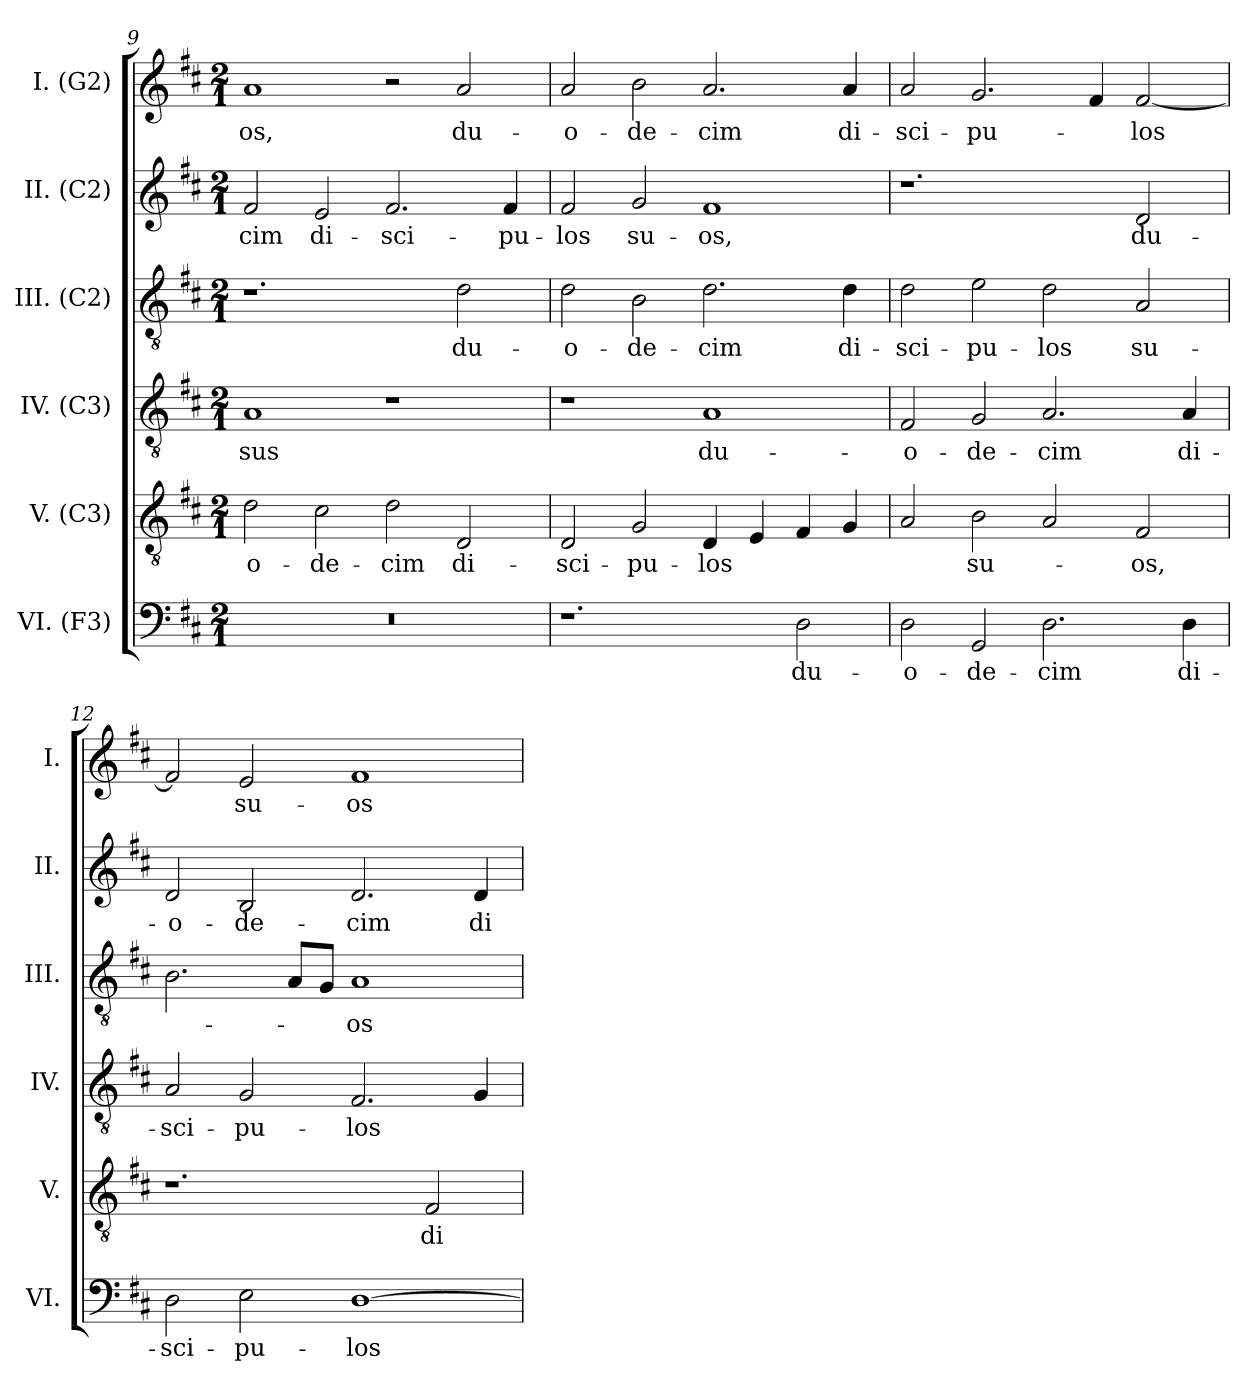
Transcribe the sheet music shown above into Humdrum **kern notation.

**kern	**text	**kern	**text	**kern	**text	**kern	**text	**kern	**text	**kern	**text
*part6	*part6	*part5	*part5	*part4	*part4	*part3	*part3	*part2	*part2	*part1	*part1
*staff6	*staff6	*staff5	*staff5	*staff4	*staff4	*staff3	*staff3	*staff2	*staff2	*staff1	*staff1
*I"VI. (F3)	*	*I"V. (C3)	*	*I"IV. (C3)	*	*I"III. (C2)	*	*I"II. (C2)	*	*I"I. (G2)	*
*I'VI.	*	*I'V.	*	*I'IV.	*	*I'III.	*	*I'II.	*	*I'I.	*
*clefF4	*	*clefGv2	*	*clefGv2	*	*clefGv2	*	*clefG2	*	*clefG2	*
*	*	*	*	*	*	*ITrd7c12	*	*	*	*	*
*k[f#c#]	*	*k[f#c#]	*	*k[f#c#]	*	*k[f#c#]	*	*k[f#c#]	*	*k[f#c#]	*
*D:	*	*D:	*	*D:	*	*D:	*	*D:	*	*D:	*
*M2/1	*	*M2/1	*	*M2/1	*	*M2/1	*	*M2/1	*	*M2/1	*
=9	=9	=9	=9	=9	=9	=9	=9	=9	=9	=9	=9
!LO:N:vis=1	!	!	!	!	!	!	!	!	!	!	!
!	!	!	!LO:LY:b:color=#000000	!	!	!	!	!	!	!	!
!	!	!	!	!	!LO:LY:b:color=#000000	!	!	!	!	!	!
!	!	!	!	!	!	!	!	!	!LO:LY:b:color=#000000	!	!
!	!	!	!	!	!	!	!	!	!	!	!LO:LY:b:color=#000000
0r	.	2di\	-o-	1Ai	-sus	1.r	.	2f#i/	-cim	1ai	-os,
!	!	!	!LO:LY:b:color=#000000	!	!	!	!	!	!	!	!
!	!	!	!	!	!	!	!	!	!LO:LY:b:color=#000000	!	!
.	.	2c#i\	-de-	.	.	.	.	2ei/	di-	.	.
!	!	!	!LO:LY:b:color=#000000	!	!	!	!	!	!	!	!
!	!	!	!	!	!	!	!	!	!LO:LY:b:color=#000000	!	!
.	.	2di\	-cim	1r	.	.	.	2.f#i/	-sci-	2r	.
!	!	!	!LO:LY:b:color=#000000	!	!	!	!	!	!	!	!
!	!	!	!	!	!	!	!LO:LY:b:color=#000000	!	!	!	!
!	!	!	!	!	!	!	!	!	!	!	!LO:LY:b:color=#000000
.	.	2Di/	di-	.	.	2Di\	du-	.	.	2ai/	du-
!	!	!	!	!	!	!	!	!	!LO:LY:b:color=#000000	!	!
.	.	.	.	.	.	.	.	4f#i/	-pu-	.	.
=10	=10	=10	=10	=10	=10	=10	=10	=10	=10	=10	=10
!	!	!	!LO:LY:b:color=#000000	!	!	!	!	!	!	!	!
!	!	!	!	!	!	!	!LO:LY:b:color=#000000	!	!	!	!
!	!	!	!	!	!	!	!	!	!LO:LY:b:color=#000000	!	!
!	!	!	!	!	!	!	!	!	!	!	!LO:LY:b:color=#000000
1.r	.	2Di/	-sci-	1r	.	2Di\	-o-	2f#i/	-los	2ai/	-o-
!	!	!	!LO:LY:b:color=#000000	!	!	!	!	!	!	!	!
!	!	!	!	!	!	!	!LO:LY:b:color=#000000	!	!	!	!
!	!	!	!	!	!	!	!	!	!LO:LY:b:color=#000000	!	!
!	!	!	!	!	!	!	!	!	!	!	!LO:LY:b:color=#000000
.	.	2Gi/	-pu-	.	.	2BBi\	-de-	2gi/	su-	2bi\	-de-
!	!	!	!LO:LY:b:color=#000000	!	!	!	!	!	!	!	!
!	!	!	!	!	!LO:LY:b:color=#000000	!	!	!	!	!	!
!	!	!	!	!	!	!	!LO:LY:b:color=#000000	!	!	!	!
!	!	!	!	!	!	!	!	!	!LO:LY:b:color=#000000	!	!
!	!	!	!	!	!	!	!	!	!	!	!LO:LY:b:color=#000000
.	.	4Di/	-los	1Ai	du-	2.Di\	-cim	1f#i	-os,	2.ai/	-cim
.	.	4Ei/	.	.	.	.	.	.	.	.	.
!	!LO:LY:b:color=#000000	!	!	!	!	!	!	!	!	!	!
2Di\	du-	4F#i/	.	.	.	.	.	.	.	.	.
!	!	!	!	!	!	!	!LO:LY:b:color=#000000	!	!	!	!
!	!	!	!	!	!	!	!	!	!	!	!LO:LY:b:color=#000000
.	.	4Gi/	.	.	.	4Di\	di-	.	.	4ai/	di-
!!LO:PB:g=z
=11	=11	=11	=11	=11	=11	=11	=11	=11	=11	=11	=11
!	!LO:LY:b:color=#000000	!	!	!	!	!	!	!	!	!	!
!	!	!	!	!	!LO:LY:b:color=#000000	!	!	!	!	!	!
!	!	!	!	!	!	!	!LO:LY:b:color=#000000	!	!	!	!
!	!	!	!	!	!	!	!	!	!	!	!LO:LY:b:color=#000000
2Di\	-o-	2Ai/	.	2F#i/	-o-	2Di\	-sci-	1.r	.	2ai/	-sci-
!	!LO:LY:b:color=#000000	!	!	!	!	!	!	!	!	!	!
!	!	!	!LO:LY:b:color=#000000	!	!	!	!	!	!	!	!
!	!	!	!	!	!LO:LY:b:color=#000000	!	!	!	!	!	!
!	!	!	!	!	!	!	!LO:LY:b:color=#000000	!	!	!	!
!	!	!	!	!	!	!	!	!	!	!	!LO:LY:b:color=#000000
2GGi/	-de-	2Bi\	su-	2Gi/	-de-	2Ei\	-pu-	.	.	2.gi/	-pu-
!	!LO:LY:b:color=#000000	!	!	!	!	!	!	!	!	!	!
!	!	!	!	!	!LO:LY:b:color=#000000	!	!	!	!	!	!
!	!	!	!	!	!	!	!LO:LY:b:color=#000000	!	!	!	!
2.Di\	-cim	2Ai/	.	2.Ai/	-cim	2Di\	-los	.	.	.	.
.	.	.	.	.	.	.	.	.	.	4f#i/	.
!	!	!	!LO:LY:b:color=#000000	!	!	!	!	!	!	!	!
!	!	!	!	!	!	!	!LO:LY:b:color=#000000	!	!	!	!
!	!	!	!	!	!	!	!	!	!LO:LY:b:color=#000000	!	!
!	!	!	!	!	!	!	!	!	!	!	!LO:LY:b:color=#000000
.	.	2F#i/	-os,	.	.	2AAi/	su-	2di/	du-	[2f#i/	-los
!	!LO:LY:b:color=#000000	!	!	!	!	!	!	!	!	!	!
!	!	!	!	!	!LO:LY:b:color=#000000	!	!	!	!	!	!
4Di\	di-	.	.	4Ai/	di-	.	.	.	.	.	.
=12	=12	=12	=12	=12	=12	=12	=12	=12	=12	=12	=12
!	!LO:LY:b:color=#000000	!	!	!	!	!	!	!	!	!	!
!	!	!	!	!	!LO:LY:b:color=#000000	!	!	!	!	!	!
!	!	!	!	!	!	!	!	!	!LO:LY:b:color=#000000	!	!
2Di\	-sci-	1.r	.	2Ai/	-sci-	2.BBi\	.	2di/	-o-	2f#i/]	.
!	!LO:LY:b:color=#000000	!	!	!	!	!	!	!	!	!	!
!	!	!	!	!	!LO:LY:b:color=#000000	!	!	!	!	!	!
!	!	!	!	!	!	!	!	!	!LO:LY:b:color=#000000	!	!
!	!	!	!	!	!	!	!	!	!	!	!LO:LY:b:color=#000000
2Ei\	-pu-	.	.	2Gi/	-pu-	.	.	2Bi/	-de-	2ei/	su-
.	.	.	.	.	.	8AAi/L	.	.	.	.	.
.	.	.	.	.	.	8GGi/J	.	.	.	.	.
!	!LO:LY:b:color=#000000	!	!	!	!	!	!	!	!	!	!
!	!	!	!	!	!LO:LY:b:color=#000000	!	!	!	!	!	!
!	!	!	!	!	!	!	!LO:LY:b:color=#000000	!	!	!	!
!	!	!	!	!	!	!	!	!	!LO:LY:b:color=#000000	!	!
!	!	!	!	!	!	!	!	!	!	!	!LO:LY:b:color=#000000
[1Di	-los	.	.	2.F#i/	-los	1AAi	-os	2.di/	-cim	1f#i	-os
!	!	!	!LO:LY:b:color=#000000	!	!	!	!	!	!	!	!
.	.	2F#i/	di-	.	.	.	.	.	.	.	.
!	!	!	!	!	!	!	!	!	!LO:LY:b:color=#000000	!	!
.	.	.	.	4Gi/	.	.	.	4di/	di-	.	.
=	=	=	=	=	=	=	=	=	=	=	=
*-	*-	*-	*-	*-	*-	*-	*-	*-	*-	*-	*-
